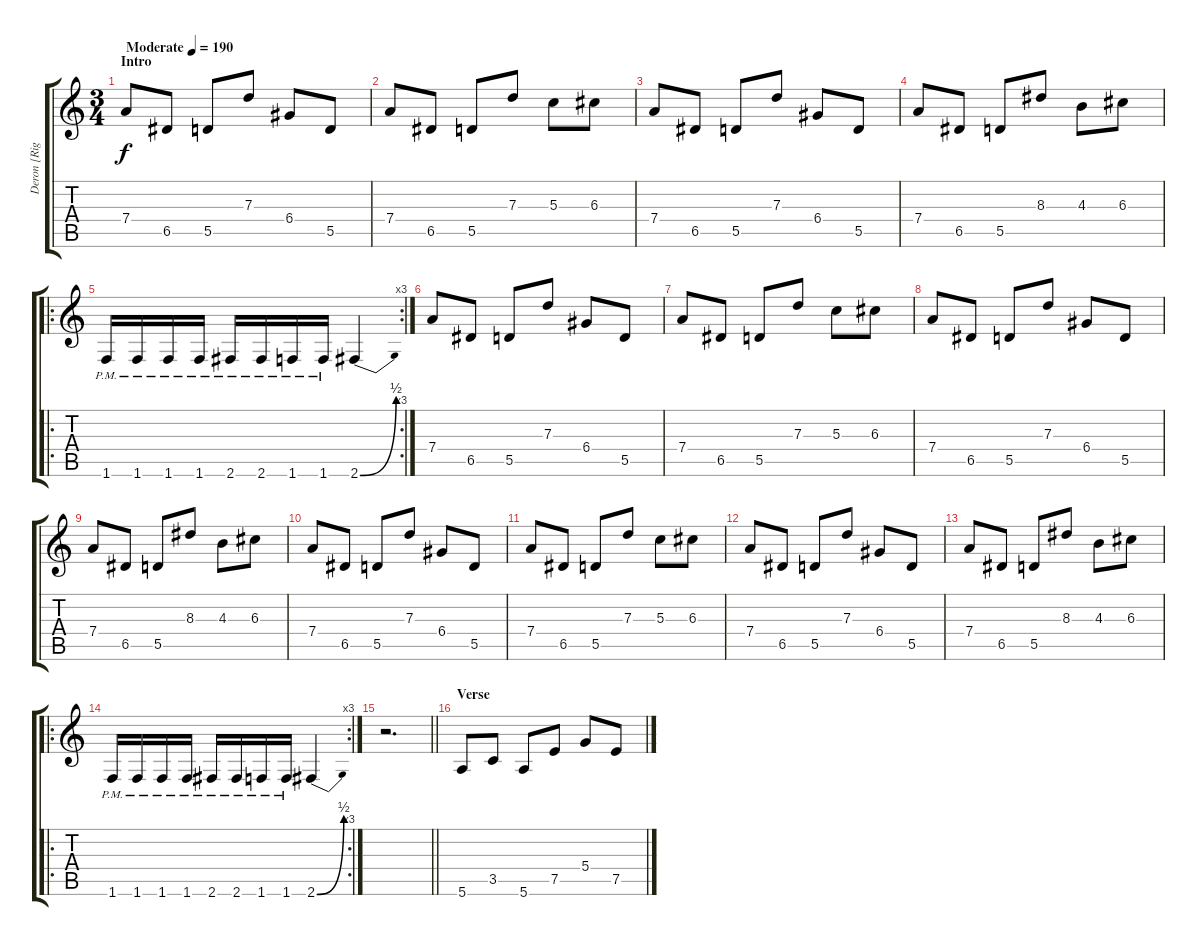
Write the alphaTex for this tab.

\track ("Deron [Right]" "Deron [Rig") {instrument distortionguitar}
\staff {score tabs}
\tuning (E4 B3 G3 D3 A2 E2) {hide}
\ts (3 4)
\section ("" "Intro")
\tempo (190 "Moderate")
\clef g2
\ks c
7.4.8{dy f instrument distortionguitar} 6.5.8 5.5.8 7.3.8 6.4.8 5.5.8 |
7.4.8 6.5.8 5.5.8 7.3.8 5.3.8 6.3.8 |
7.4.8 6.5.8 5.5.8 7.3.8 6.4.8 5.5.8 |
7.4.8 6.5.8 5.5.8 8.3.8 4.3.8 6.3.8 |
\ro
\rc 3
1.6{pm}.16 1.6{pm}.16 1.6{pm}.16 1.6{pm}.16 2.6{pm}.16 2.6{pm}.16 1.6{pm}.16 1.6{pm}.16 2.6{be (bend 0 0 60 2)}.4 |
7.4.8 6.5.8 5.5.8 7.3.8 6.4.8 5.5.8 |
7.4.8 6.5.8 5.5.8 7.3.8 5.3.8 6.3.8 |
7.4.8 6.5.8 5.5.8 7.3.8 6.4.8 5.5.8 |
7.4.8 6.5.8 5.5.8 8.3.8 4.3.8 6.3.8 |
7.4.8 6.5.8 5.5.8 7.3.8 6.4.8 5.5.8 |
7.4.8 6.5.8 5.5.8 7.3.8 5.3.8 6.3.8 |
7.4.8 6.5.8 5.5.8 7.3.8 6.4.8 5.5.8 |
7.4.8 6.5.8 5.5.8 8.3.8 4.3.8 6.3.8 |
\ro
\rc 3
1.6{pm}.16 1.6{pm}.16 1.6{pm}.16 1.6{pm}.16 2.6{pm}.16 2.6{pm}.16 1.6{pm}.16 1.6{pm}.16 2.6{be (bend 0 0 60 2)}.4 |
\barLineRight lightlight
r.2{d} |
\section ("" "Verse")
5.6.8 3.5.8 5.6.8 7.5.8 5.4.8 7.5.8
